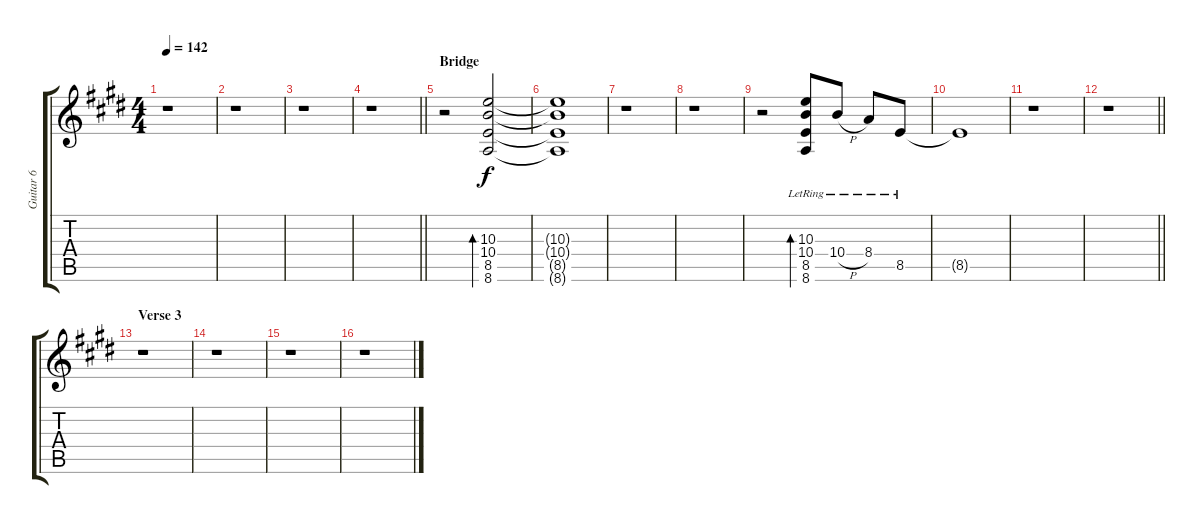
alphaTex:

\track ("Guitar 6" "Guitar 6") {instrument distortionguitar}
\staff {score tabs}
\tuning (Eb4 Bb3 Gb3 Db3 Ab2 Db2) {hide}
\ts (4 4)
\tempo 142
\clef g2
\ks c#minor
r.1{dy f} |
r.1 |
r.1 |
\barLineRight lightlight
r.1 |
\section ("" "Bridge")
r.2 (10.3 10.4 8.5 8.6).2{bd 240} |
(10.3{t} 10.4{t} 8.5{t} 8.6{t}).1 |
r.1 |
r.1 |
r.2 (10.3{lr} 10.4{lr} 8.5{lr} 8.6{lr}).8{bd 240} 10.4{h lr}.8 8.4{lr}.8 8.5{lr}.8 |
8.5{t}.1 |
r.1 |
\barLineRight lightlight
r.1 |
\section ("" "Verse 3")
r.1 |
r.1 |
r.1 |
r.1
